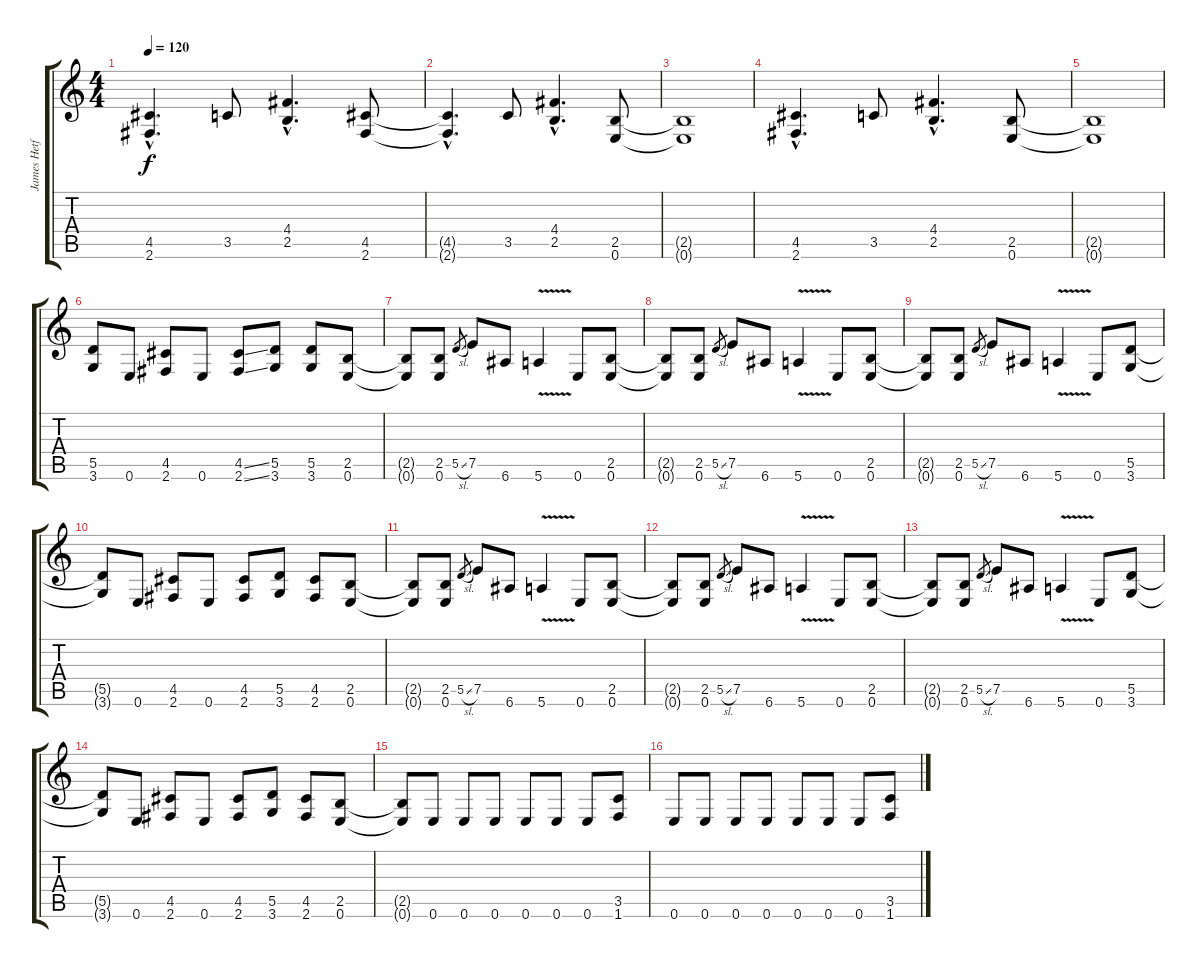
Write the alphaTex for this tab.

\track ("James Hetfield (Rhythm)" "James Hetf") {instrument distortionguitar}
\staff {score tabs}
\tuning (E4 B3 G3 D3 A2 E2) {hide}
\ts (4 4)
\tempo 120
\clef g2
\ks c
(4.5{hac t} 2.6{hac t}).4{d dy f} 3.5.8 (4.4{hac} 2.5{hac}).4{d} (4.5 2.6).8 |
(4.5{hac t} 2.6{hac t}).4{d} 3.5.8 (4.4{hac} 2.5{hac}).4{d} (2.5 0.6).8 |
(2.5{t} 0.6{t}).1 |
(4.5{hac} 2.6{hac}).4{d} 3.5.8 (4.4{hac} 2.5{hac}).4{d} (2.5 0.6).8 |
(2.5{t} 0.6{t}).1 |
(5.5 3.6).8 0.6.8 (4.5 2.6).8 0.6.8 (4.5{ss} 2.6{ss}).8 (5.5 3.6).8 (5.5 3.6).8 (2.5 0.6).8 |
(2.5{t} 0.6{t}).8 (2.5 0.6).8 5.5{sl}.8{gr} 7.5.8 6.6.8 5.6{v}.4 0.6.8 (2.5 0.6).8 |
(2.5{t} 0.6{t}).8 (2.5 0.6).8 5.5{sl}.8{gr} 7.5.8 6.6.8 5.6{v}.4 0.6.8 (2.5 0.6).8 |
(2.5{t} 0.6{t}).8 (2.5 0.6).8 5.5{sl}.8{gr} 7.5.8 6.6.8 5.6{v}.4 0.6.8 (5.5 3.6).8 |
(5.5{t} 3.6{t}).8 0.6.8 (4.5 2.6).8 0.6.8 (4.5 2.6).8 (5.5 3.6).8 (4.5 2.6).8 (2.5 0.6).8 |
(2.5{t} 0.6{t}).8 (2.5 0.6).8 5.5{sl}.8{gr} 7.5.8 6.6.8 5.6{v}.4 0.6.8 (2.5 0.6).8 |
(2.5{t} 0.6{t}).8 (2.5 0.6).8 5.5{sl}.8{gr} 7.5.8 6.6.8 5.6{v}.4 0.6.8 (2.5 0.6).8 |
(2.5{t} 0.6{t}).8 (2.5 0.6).8 5.5{sl}.8{gr} 7.5.8 6.6.8 5.6{v}.4 0.6.8 (5.5 3.6).8 |
(5.5{t} 3.6{t}).8 0.6.8 (4.5 2.6).8 0.6.8 (4.5 2.6).8 (5.5 3.6).8 (4.5 2.6).8 (2.5 0.6).8 |
(2.5{t} 0.6{t}).8 0.6.8 0.6.8 0.6.8 0.6.8 0.6.8 0.6.8 (3.5 1.6).8 |
0.6.8 0.6.8 0.6.8 0.6.8 0.6.8 0.6.8 0.6.8 (3.5 1.6).8
